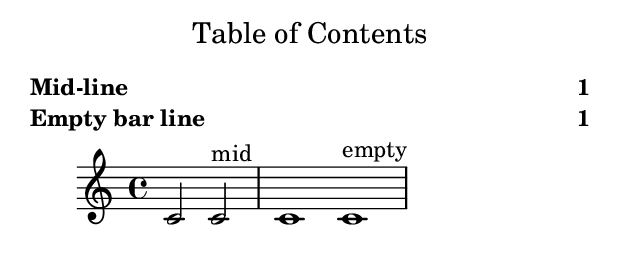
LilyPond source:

\version "2.21.2"

\header {
  texidoc = "Page labels on loose columns are not ignored: this includes both mid-line
unbreakable columns which only contain labels and columns with empty bar lines (and no other
break-aligned grobs)."
}

#(set-default-paper-size "a6")

\book {
  \markuplist \table-of-contents

  \relative {
    c'2 \tocItem \markup "Mid-line" c^"mid"
    c1
    \bar ""
    \tocItem \markup "Empty bar line"
    c1^"empty"
  }
}
